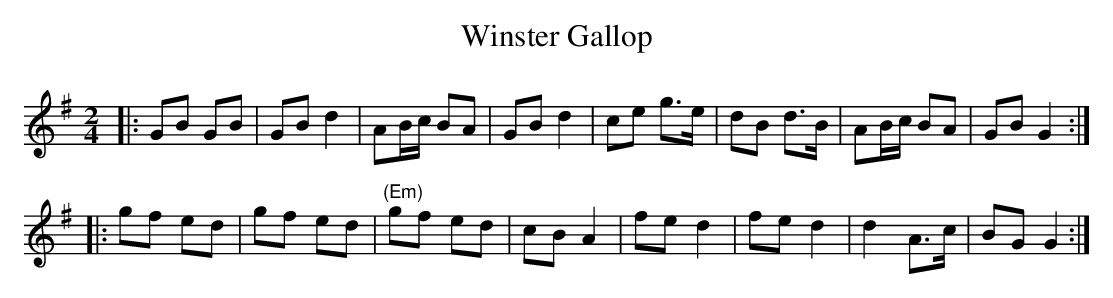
X:1
T:Winster Gallop
M:2/4
L:1/8
K:G
|: GB GB | GB d2 | AB/c/ BA | GB d2 \
| ce g>e | dB d>B | AB/c/ BA | GB G2 :|
|: gf ed | gf ed | "(Em)"gf ed | cB A2 \
| fe d2 | fe d2 | d2 A>c | BG G2 :|
